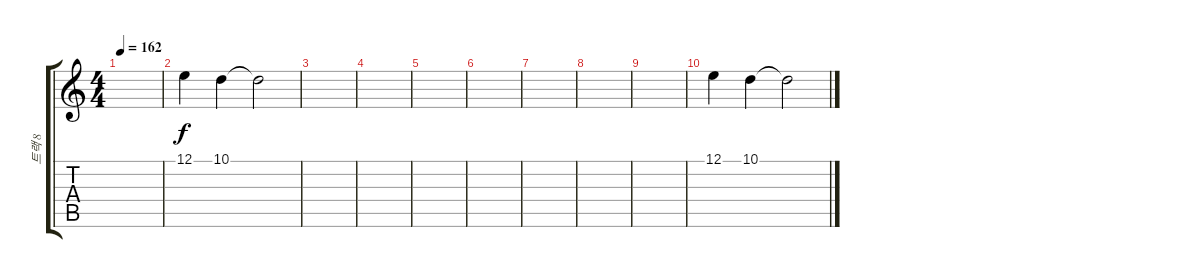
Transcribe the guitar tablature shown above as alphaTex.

\track ("트랙 8" "트랙 8") {instrument altosax}
\staff {score tabs}
\tuning (E4 B3 G3 D3 A2 E2) {hide}
\ts (4 4)
\tempo 162
\clef g2
\ks c
|
12.1.4 10.1.4 10.1{t}.2 |
|
|
|
|
|
|
|
12.1.4 10.1.4 10.1{t}.2
